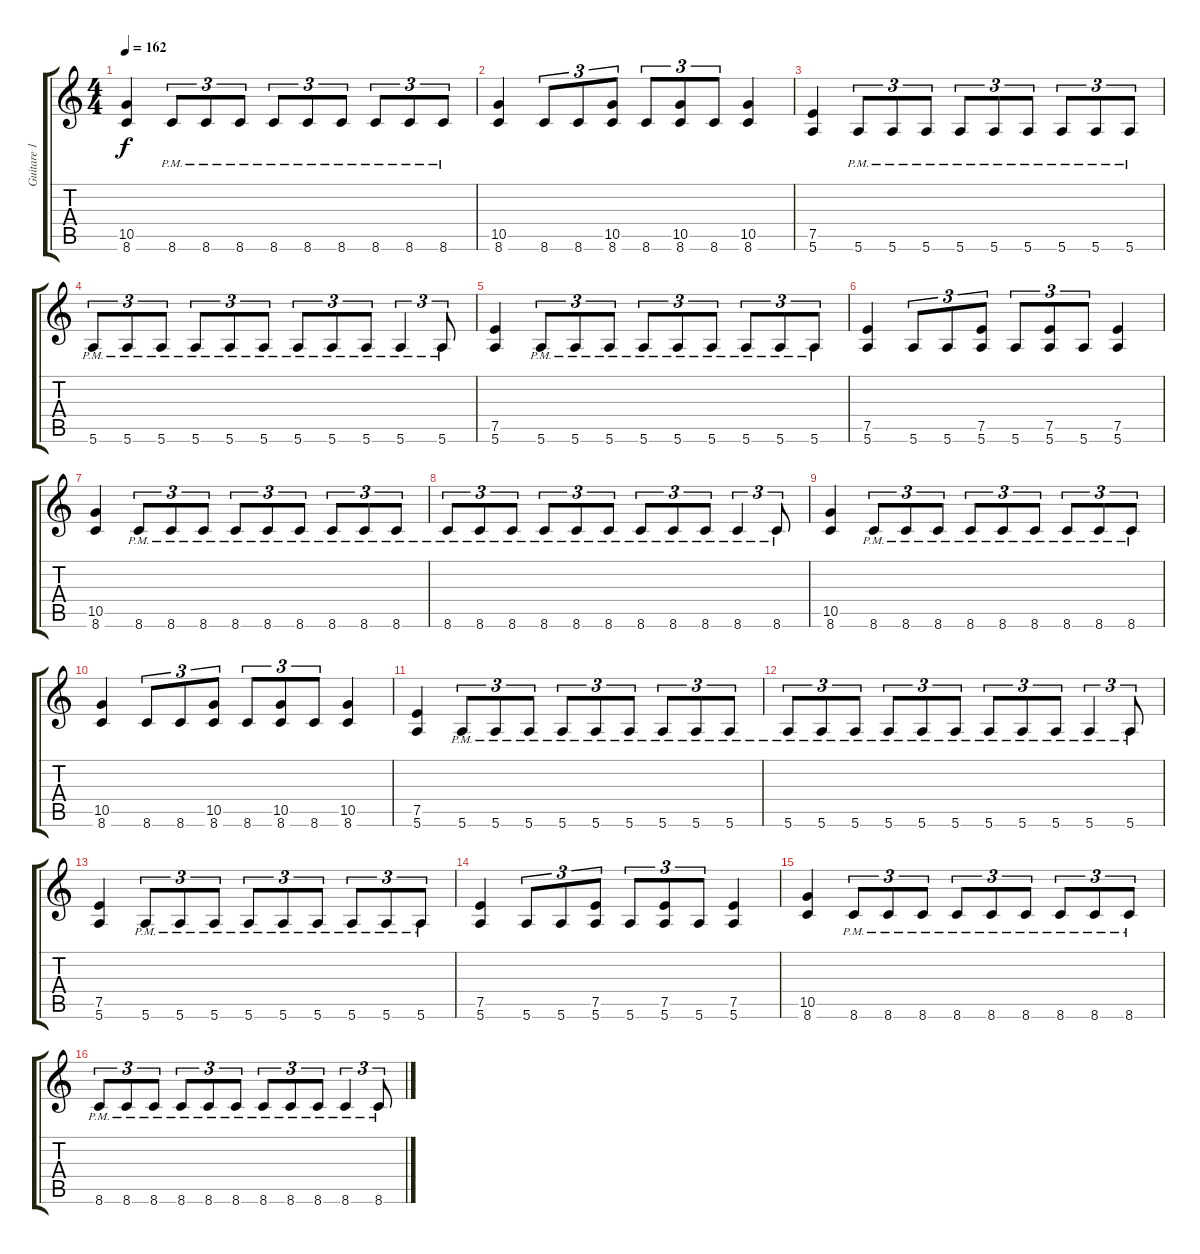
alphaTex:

\track ("Guitare 1" "Guitare 1") {instrument distortionguitar}
\staff {score tabs}
\tuning (E4 B3 G3 D3 A2 E2) {hide}
\ts (4 4)
\tempo 162
\clef g2
\ks c
(10.5 8.6).4{dy f} 8.6{pm}.8{tu (3 2)} 8.6{pm}.8{tu (3 2)} 8.6{pm}.8{tu (3 2)} 8.6{pm}.8{tu (3 2)} 8.6{pm}.8{tu (3 2)} 8.6{pm}.8{tu (3 2)} 8.6{pm}.8{tu (3 2)} 8.6{pm}.8{tu (3 2)} 8.6{pm}.8{tu (3 2)} |
(10.5 8.6).4 8.6.8{tu (3 2)} 8.6.8{tu (3 2)} (10.5 8.6).8{tu (3 2)} 8.6.8{tu (3 2)} (10.5 8.6).8{tu (3 2)} 8.6.8{tu (3 2)} (10.5 8.6).4 |
(7.5 5.6).4 5.6{pm}.8{tu (3 2)} 5.6{pm}.8{tu (3 2)} 5.6{pm}.8{tu (3 2)} 5.6{pm}.8{tu (3 2)} 5.6{pm}.8{tu (3 2)} 5.6{pm}.8{tu (3 2)} 5.6{pm}.8{tu (3 2)} 5.6{pm}.8{tu (3 2)} 5.6{pm}.8{tu (3 2)} |
5.6{pm}.8{tu (3 2)} 5.6{pm}.8{tu (3 2)} 5.6{pm}.8{tu (3 2)} 5.6{pm}.8{tu (3 2)} 5.6{pm}.8{tu (3 2)} 5.6{pm}.8{tu (3 2)} 5.6{pm}.8{tu (3 2)} 5.6{pm}.8{tu (3 2)} 5.6{pm}.8{tu (3 2)} 5.6{pm}.4{tu (3 2)} 5.6{pm}.8{tu (3 2)} |
(7.5 5.6).4 5.6{pm}.8{tu (3 2)} 5.6{pm}.8{tu (3 2)} 5.6{pm}.8{tu (3 2)} 5.6{pm}.8{tu (3 2)} 5.6{pm}.8{tu (3 2)} 5.6{pm}.8{tu (3 2)} 5.6{pm}.8{tu (3 2)} 5.6{pm}.8{tu (3 2)} 5.6{pm}.8{tu (3 2)} |
(7.5 5.6).4 5.6.8{tu (3 2)} 5.6.8{tu (3 2)} (7.5 5.6).8{tu (3 2)} 5.6.8{tu (3 2)} (7.5 5.6).8{tu (3 2)} 5.6.8{tu (3 2)} (7.5 5.6).4 |
(10.5 8.6).4 8.6{pm}.8{tu (3 2)} 8.6{pm}.8{tu (3 2)} 8.6{pm}.8{tu (3 2)} 8.6{pm}.8{tu (3 2)} 8.6{pm}.8{tu (3 2)} 8.6{pm}.8{tu (3 2)} 8.6{pm}.8{tu (3 2)} 8.6{pm}.8{tu (3 2)} 8.6{pm}.8{tu (3 2)} |
8.6{pm}.8{tu (3 2)} 8.6{pm}.8{tu (3 2)} 8.6{pm}.8{tu (3 2)} 8.6{pm}.8{tu (3 2)} 8.6{pm}.8{tu (3 2)} 8.6{pm}.8{tu (3 2)} 8.6{pm}.8{tu (3 2)} 8.6{pm}.8{tu (3 2)} 8.6{pm}.8{tu (3 2)} 8.6{pm}.4{tu (3 2)} 8.6{pm}.8{tu (3 2)} |
(10.5 8.6).4 8.6{pm}.8{tu (3 2)} 8.6{pm}.8{tu (3 2)} 8.6{pm}.8{tu (3 2)} 8.6{pm}.8{tu (3 2)} 8.6{pm}.8{tu (3 2)} 8.6{pm}.8{tu (3 2)} 8.6{pm}.8{tu (3 2)} 8.6{pm}.8{tu (3 2)} 8.6{pm}.8{tu (3 2)} |
(10.5 8.6).4 8.6.8{tu (3 2)} 8.6.8{tu (3 2)} (10.5 8.6).8{tu (3 2)} 8.6.8{tu (3 2)} (10.5 8.6).8{tu (3 2)} 8.6.8{tu (3 2)} (10.5 8.6).4 |
(7.5 5.6).4 5.6{pm}.8{tu (3 2)} 5.6{pm}.8{tu (3 2)} 5.6{pm}.8{tu (3 2)} 5.6{pm}.8{tu (3 2)} 5.6{pm}.8{tu (3 2)} 5.6{pm}.8{tu (3 2)} 5.6{pm}.8{tu (3 2)} 5.6{pm}.8{tu (3 2)} 5.6{pm}.8{tu (3 2)} |
5.6{pm}.8{tu (3 2)} 5.6{pm}.8{tu (3 2)} 5.6{pm}.8{tu (3 2)} 5.6{pm}.8{tu (3 2)} 5.6{pm}.8{tu (3 2)} 5.6{pm}.8{tu (3 2)} 5.6{pm}.8{tu (3 2)} 5.6{pm}.8{tu (3 2)} 5.6{pm}.8{tu (3 2)} 5.6{pm}.4{tu (3 2)} 5.6{pm}.8{tu (3 2)} |
(7.5 5.6).4 5.6{pm}.8{tu (3 2)} 5.6{pm}.8{tu (3 2)} 5.6{pm}.8{tu (3 2)} 5.6{pm}.8{tu (3 2)} 5.6{pm}.8{tu (3 2)} 5.6{pm}.8{tu (3 2)} 5.6{pm}.8{tu (3 2)} 5.6{pm}.8{tu (3 2)} 5.6{pm}.8{tu (3 2)} |
(7.5 5.6).4 5.6.8{tu (3 2)} 5.6.8{tu (3 2)} (7.5 5.6).8{tu (3 2)} 5.6.8{tu (3 2)} (7.5 5.6).8{tu (3 2)} 5.6.8{tu (3 2)} (7.5 5.6).4 |
(10.5 8.6).4 8.6{pm}.8{tu (3 2)} 8.6{pm}.8{tu (3 2)} 8.6{pm}.8{tu (3 2)} 8.6{pm}.8{tu (3 2)} 8.6{pm}.8{tu (3 2)} 8.6{pm}.8{tu (3 2)} 8.6{pm}.8{tu (3 2)} 8.6{pm}.8{tu (3 2)} 8.6{pm}.8{tu (3 2)} |
8.6{pm}.8{tu (3 2)} 8.6{pm}.8{tu (3 2)} 8.6{pm}.8{tu (3 2)} 8.6{pm}.8{tu (3 2)} 8.6{pm}.8{tu (3 2)} 8.6{pm}.8{tu (3 2)} 8.6{pm}.8{tu (3 2)} 8.6{pm}.8{tu (3 2)} 8.6{pm}.8{tu (3 2)} 8.6{pm}.4{tu (3 2)} 8.6{pm}.8{tu (3 2)}
